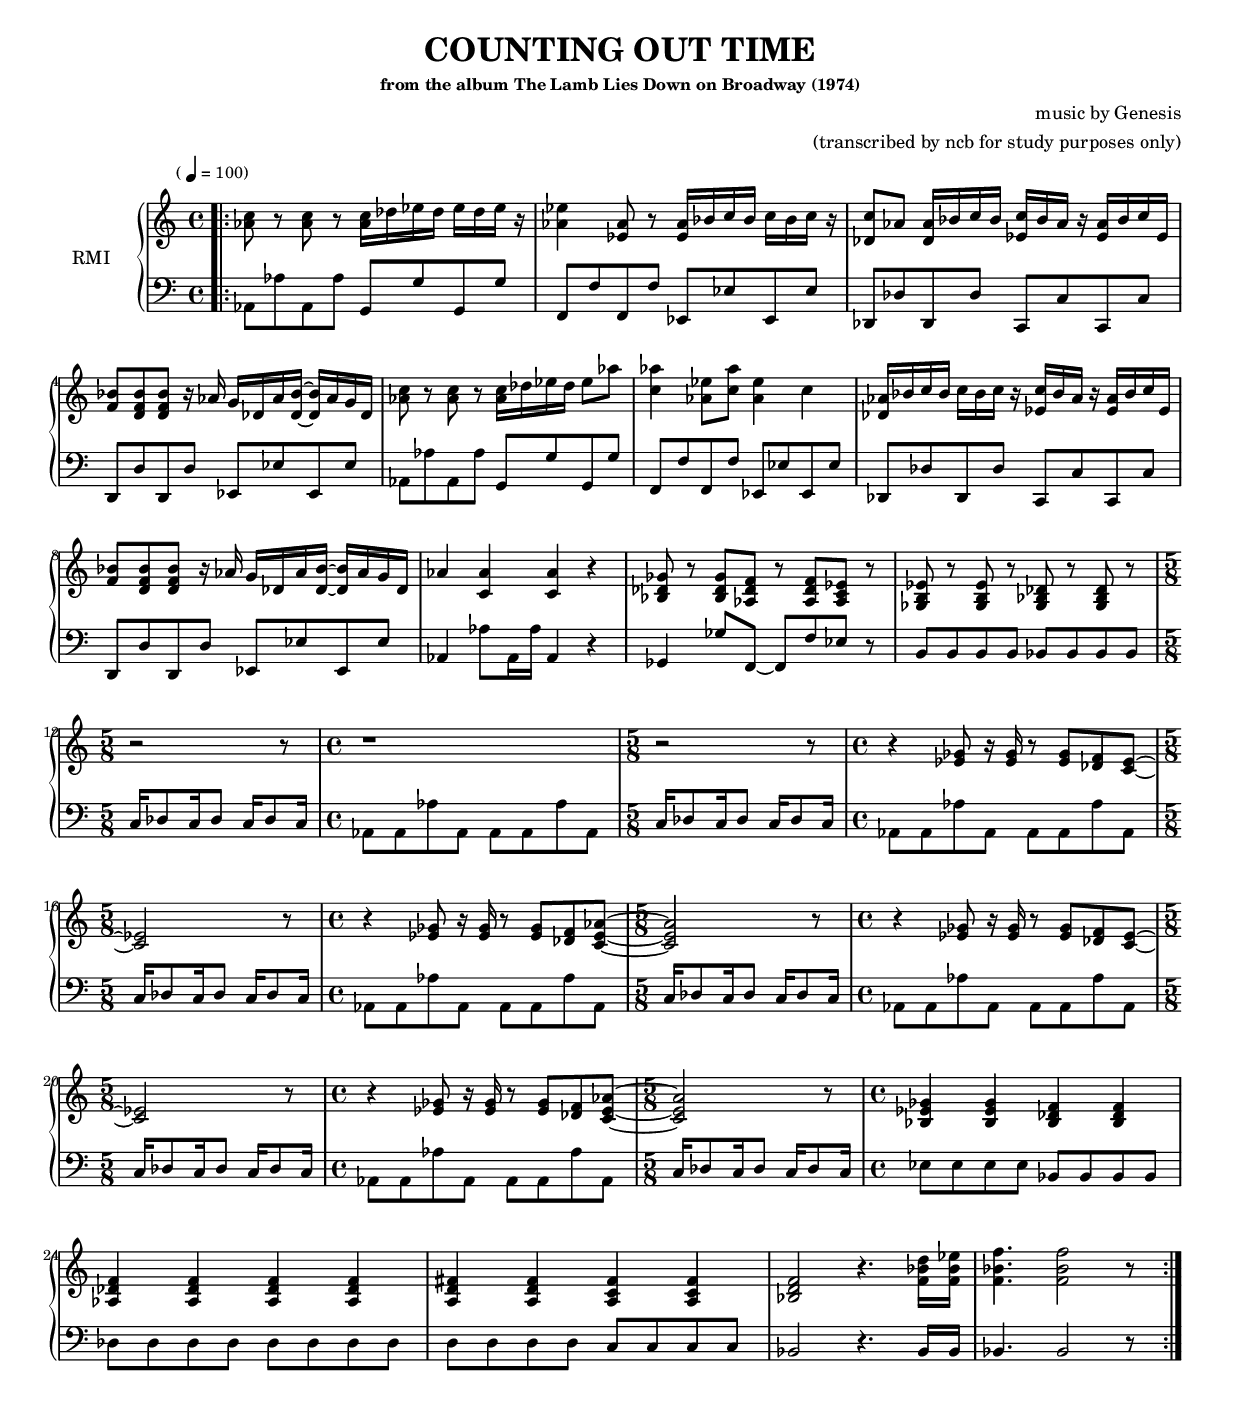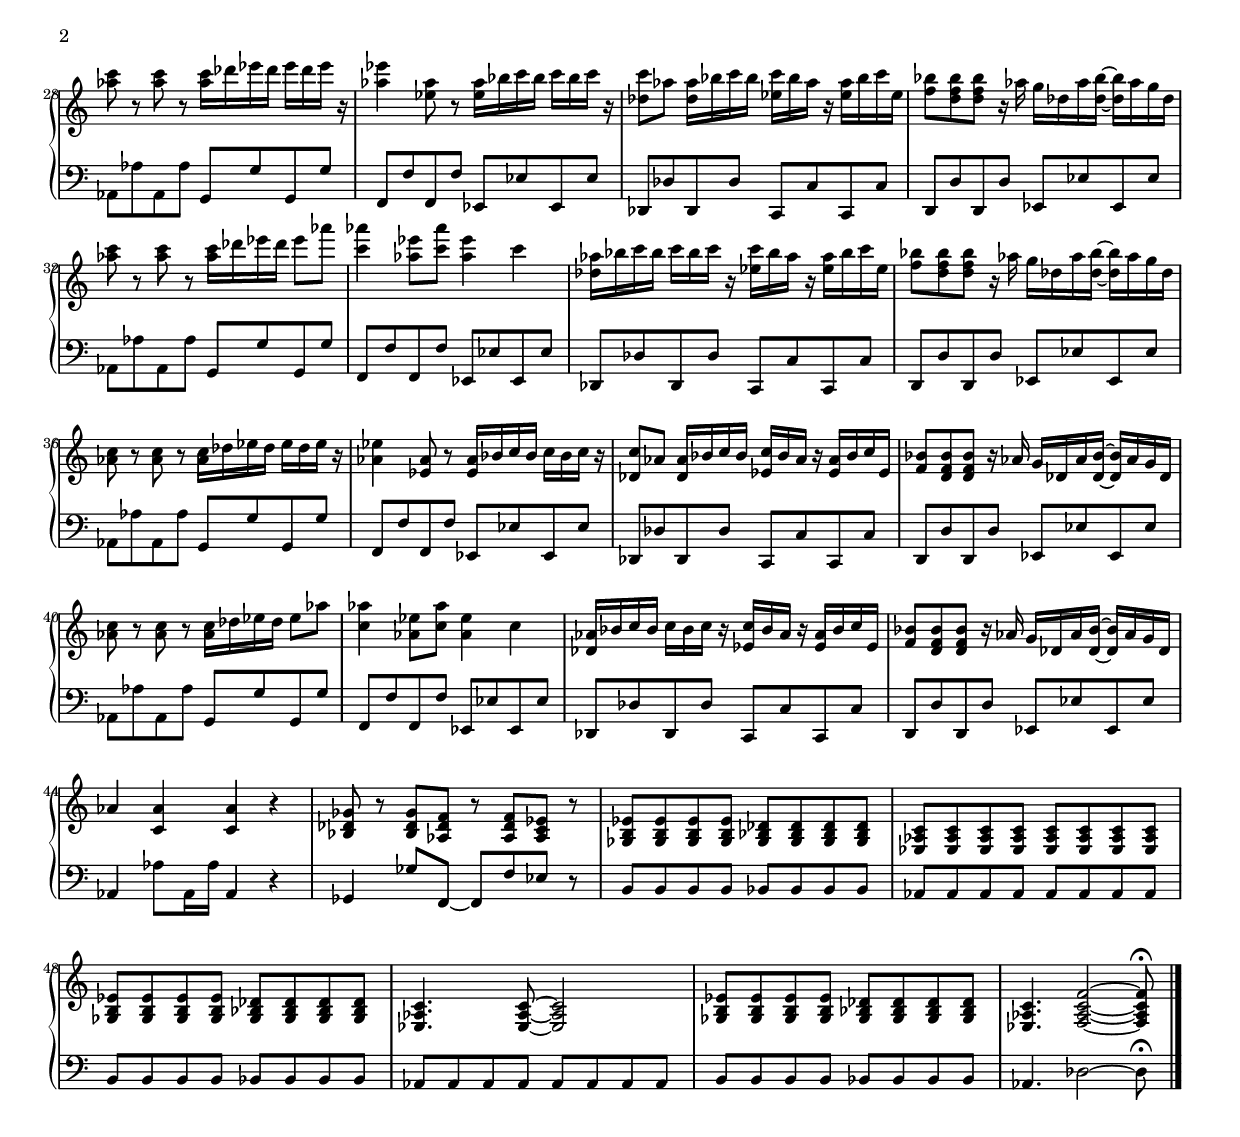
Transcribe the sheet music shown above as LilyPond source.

\version "2.12.3"
#(ly:set-option 'delete-intermediate-files #t)


% -----------------------------------------------------------------------------------------------------------------------
% -----------------------------------------------------------------------------------------------------------------------
%                                                     TEMA 1
% -----------------------------------------------------------------------------------------------------------------------
% -----------------------------------------------------------------------------------------------------------------------
rmiTemaARight = \relative c'' {
    <aes c>8 r8 <aes c>8 r8						<aes c>16 des ees des			ees des ees r
	<ees aes,>4 <ees, aes>8 r8					<ees aes>16 bes' c bes			c bes c r
	<des, c'>8 aes' <des, aes'>16 bes' c bes	<ees, c'>16 bes' aes r			<ees aes>16 bes' c ees,
	<f bes>8 <d f bes>8 <d f bes>8 r16 aes'		g des aes' <des, bes'>16~		<des bes'>16 aes' g des
}
rmiTemaAUpperRight = \relative c''' {
    <aes c>8 r8 <aes c>8 r8						<aes c>16 des ees des			ees des ees r
	<ees aes,>4 <ees, aes>8 r8					<ees aes>16 bes' c bes			c bes c r
	<des, c'>8 aes' <des, aes'>16 bes' c bes	<ees, c'>16 bes' aes r			<ees aes>16 bes' c ees,
	<f bes>8 <d f bes>8 <d f bes>8 r16 aes'		g des aes' <des, bes'>16~		<des bes'>16 aes' g des
}
rmiTemaALeft = \relative c {
    aes8 aes' aes, aes'							g, g' g, g'
	f, f' f,  f'								ees, ees' ees, ees'
	des, des' des,  des'						c, c' c, c'
	d, d' d,  d'								ees, ees' ees, ees'
}
rmiTemaBRight = \relative c'' {
    <aes c>8 r8 <aes c>8 r8						<aes c>16 des ees des			ees8 aes
	<c, aes'>4 <aes ees'>8 <c aes'>8			<aes ees'>4 					c4
	<des, aes'>16 bes' c bes c bes c r			<ees, c'>16 bes' aes r			<ees aes>16 bes' c ees,
	<f bes>8 <d f bes>8 <d f bes>8 r16 aes'		g des aes' <des, bes'>16~		<des bes'>16 aes' g des
}
rmiTemaBUpperRight = \relative c''' {
    <aes c>8 r8 <aes c>8 r8						<aes c>16 des ees des			ees8 aes
	<c, aes'>4 <aes ees'>8 <c aes'>8			<aes ees'>4 					c4
	<des, aes'>16 bes' c bes c bes c r			<ees, c'>16 bes' aes r			<ees aes>16 bes' c ees,
	<f bes>8 <d f bes>8 <d f bes>8 r16 aes'		g des aes' <des, bes'>16~		<des bes'>16 aes' g des
}
rmiTemaBLeft = \relative c {
    aes8 aes' aes, aes'							g, g' g, g'
	f, f' f, f'									ees, ees' ees, ees'
	des, des' des, des'							c, c' c, c'
	d, d' d, d'									ees, ees' ees,  ees'
}
rmiTemaCRight = \relative c'' {
    aes4 <c, aes'>4 							<c aes'>4 r4
}
rmiTemaCLeft = \relative c {
    aes4		aes'8		aes,16 aes'16		aes,4 r4
}
% -----------------------------------------------------------------------------------------------------------------------
% -----------------------------------------------------------------------------------------------------------------------
%                                                     TEMA 2
% -----------------------------------------------------------------------------------------------------------------------
% -----------------------------------------------------------------------------------------------------------------------
rmiTemaDueARight = \relative c' {
    <bes des ges>8 r8		<bes des ges>8 <aes des f>8				r8 <aes des f>8				<aes c ees>8 r8
	<ges b ees>8	r8		<ges b ees>8	r8						<ges bes des>8 r8			<ges bes des>8 r8
}
rmiTemaDueALeft = \relative c {
    ges4					ges'8			f,8~ 					f8 f'8						ees8		r8
	b8 b8					b8 b8									bes bes						bes bes
}
rmiTemaDueBRight = \relative c' {
    \time 5/8
	r2 r8
	\time 4/4
	r1
    \time 5/8
	r2 r8
	\time 4/4
	r4 <ees ges>8 r16 <ees ges>16 			r8 <ees ges>8 <des f>8 <c ees>8~
    \time 5/8
	<c ees>2 r8
	\time 4/4
	r4 <ees ges>8 r16 <ees ges>16 			r8 <ees ges>8 <des f>8 <c ees aes>8~
    \time 5/8
	<c ees aes>2 r8
	\time 4/4
	r4 <ees ges>8 r16 <ees ges>16 			r8 <ees ges>8 <des f>8 <c ees>8~
    \time 5/8
	<c ees>2 r8
	\time 4/4
	r4 <ees ges>8 r16 <ees ges>16 			r8 <ees ges>8 <des f>8 <c ees aes>8~
    \time 5/8
	<c ees aes>2 r8
	\time 4/4
}
rmiTemaDueBLeft = \relative c {
    \time 5/8
    c16 des8 c16 des8 c16 des8 c16
	\time 4/4
	aes8 aes aes' aes, aes aes aes' aes,
    \time 5/8
    c16 des8 c16 des8 c16 des8 c16
	\time 4/4
	aes8 aes aes' aes, aes aes aes' aes,
    \time 5/8
    c16 des8 c16 des8 c16 des8 c16
	\time 4/4
	aes8 aes aes' aes, aes aes aes' aes,
    \time 5/8
    c16 des8 c16 des8 c16 des8 c16
	\time 4/4
	aes8 aes aes' aes, aes aes aes' aes,
    \time 5/8
    c16 des8 c16 des8 c16 des8 c16
	\time 4/4
	aes8 aes aes' aes, aes aes aes' aes,
	\time 5/8
    c16 des8 c16 des8 c16 des8 c16
	\time 4/4
}
rmiTemaDueCRight = \relative c' {
    <bes ees ges>4 <bes ees ges>4			<bes des f>4 <bes des f>4
	<aes des f>4 <aes des f>4				<aes des f>4 <aes des f>4
	<a d fis>4 <a d fis>4					<a c fis>4 <a c fis>4
	<bes d f>2								r4.    <f' bes d>16 <f bes ees>16
	<f bes f'>4.							<f bes f'>2 r8
}
rmiTemaDueCLeft = \relative c {
    ees8 ees  ees ees						bes bes bes bes
	des des des des							des des des des
	d d d d									c c c c
	bes2									r4.  bes16 bes16
	bes4.									bes2 r8
}
% -----------------------------------------------------------------------------------------------------------------------
% -----------------------------------------------------------------------------------------------------------------------
%                                                     CODA
% -----------------------------------------------------------------------------------------------------------------------
% -----------------------------------------------------------------------------------------------------------------------
rmiCodaRight = \relative c' {
    <bes des ges>8 r8		<bes des ges>8 <aes des f>8				r8 <aes des f>8				<aes c ees>8 r8
	<ges b ees>8	<ges b ees>8		<ges b ees>8	<ges b ees>8						<ges bes des>8 <ges bes des>8			<ges bes des>8 <ges bes des>8
	<ees aes c>8 <ees aes c>8 <ees aes c>8 <ees aes c>8 	<ees aes c>8 <ees aes c>8 <ees aes c>8 <ees aes c>8

    <ges b ees>8	<ges b ees>8		<ges b ees>8	<ges b ees>8						<ges bes des>8 <ges bes des>8			<ges bes des>8 <ges bes des>8
	<ees aes c>4. 	<ees aes c>8~ <ees aes c>2

	<ges b ees>8	<ges b ees>8		<ges b ees>8	<ges b ees>8						<ges bes des>8 <ges bes des>8			<ges bes des>8 <ges bes des>8
    <ees aes c>4.	<f aes c f>2~	<f aes c f>8\fermata
}
rmiCodaLeft = \relative c {
    ges4					ges'8			f,8~ 					f8 f'8						ees8		r8
	b8 b8					b8 b8									bes bes						bes bes
	aes8 aes aes aes 		aes aes aes aes

	b8 b8					b8 b8									bes bes						bes bes
	aes8 aes aes aes 		aes aes aes aes

    b8 b8					b8 b8									bes bes						bes bes
	aes4.     des2~ des8\fermata
}
% ----------------------------------------------------------------------------



% -----------------------------------------------------------------------------------------------------------------------
% -----------------------------------------------------------------------------------------------------------------------
rmiRight = {
    \clef violin
	\key c \major
    \time 4/4

	\bar "|:"
    \rmiTemaARight
	\rmiTemaBRight
	\rmiTemaCRight

	\rmiTemaDueARight
	\rmiTemaDueBRight
	\rmiTemaDueCRight
	\bar ":|"
	\pageBreak

	\rmiTemaAUpperRight
	\rmiTemaBUpperRight

    \rmiTemaARight
	\rmiTemaBRight
	\rmiTemaCRight

	\rmiCodaRight

	\bar "|."
}
rmiLeft = {
    \clef bass
	\key c \major
    \time 4/4

	\bar "|:"
    \rmiTemaALeft
	\rmiTemaBLeft
	\rmiTemaCLeft

	\rmiTemaDueALeft
	\rmiTemaDueBLeft
	\rmiTemaDueCLeft
    \bar ":|"

	\rmiTemaALeft
	\rmiTemaBLeft

    \rmiTemaALeft
	\rmiTemaBLeft
	\rmiTemaCLeft

	\rmiCodaLeft

	\bar "|."
}
% -----------------------------------------------------------------------------------------------------------------------
% -----------------------------------------------------------------------------------------------------------------------


#(set-global-staff-size 16)


\book { 

    \header {
        title       = \markup {\larger "COUNTING OUT TIME"}
	    subtitle    = ""
	    subsubtitle = "from the album The Lamb Lies Down on Broadway (1974)"
        composer    = "music by Genesis"
	    arranger    = "(transcribed by ncb for study purposes only)"
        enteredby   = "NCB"
        piece       = \markup { \bold "                     " \smaller { (\note #"4"#1 = 100) } }
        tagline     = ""
    }


    \score {
		<<
            \new PianoStaff = "RMI" \with {midiInstrument = #"acoustic guitar (nylon)" }
		    <<
                \set PianoStaff.instrumentName = "RMI"
	            \new Staff = upper \rmiRight
	            \new Staff = lower \rmiLeft
            >>
		>>
	    \layout {
		    \context { \override VerticalAlignment #'forced-distance = #8 }
			\context { \Score \remove "Mark_engraver" \remove "Staff_collecting_engraver" }
            \context { \Staff \consists "Mark_engraver" \consists "Staff_collecting_engraver" }
		}
	    \midi { \context { \Score tempoWholesPerMinute = #(ly:make-moment 100 4) } }
    }

	\paper{
	    ragged-bottom = ##t
        ragged-last-bottom = ##t
    }

}
